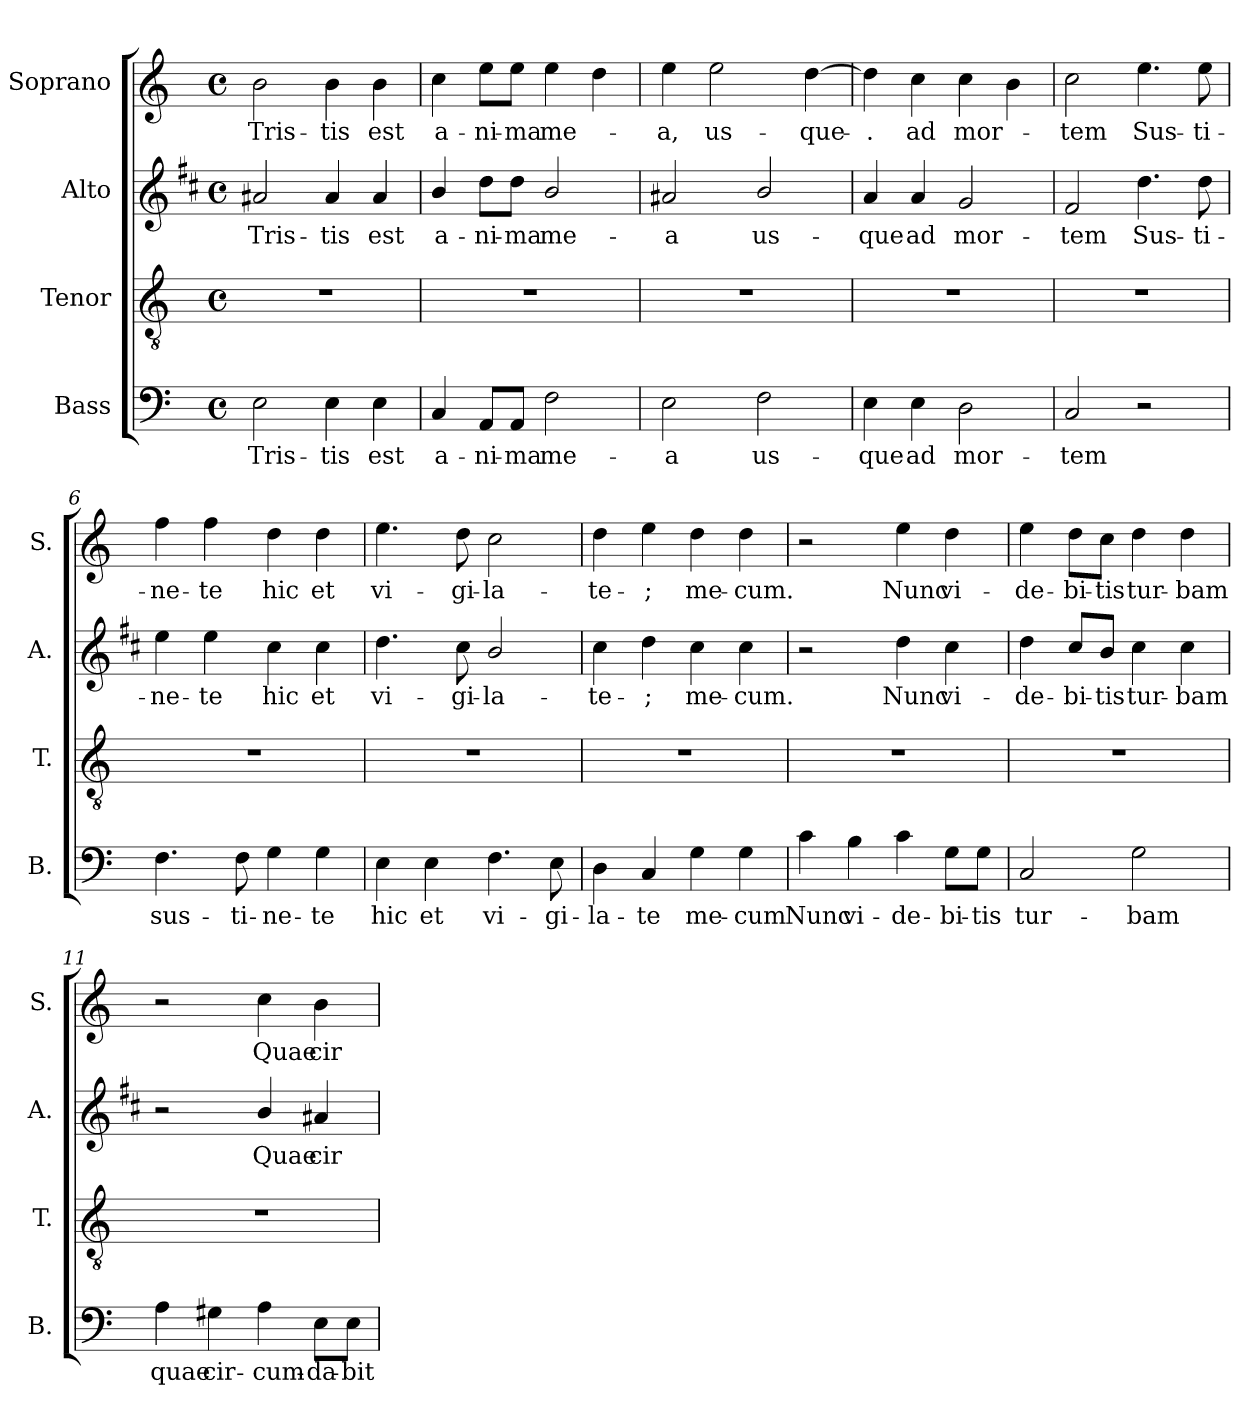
**kern	**text	**kern	**kern	**text	**kern	**text
*part4	*part4	*part3	*part2	*part2	*part1	*part1
*staff4	*staff4	*staff3	*staff2	*staff2	*staff1	*staff1
*I"Bass	*	*I"Tenor	*I"Alto	*	*I"Soprano	*
*I'B.	*	*I'T.	*I'A.	*	*I'S.	*
*clefF4	*	*clefGv2	*clefG2	*	*clefG2	*
*	*	*	*ITrd1c2	*	*	*
*k[]	*	*k[]	*k[]	*	*k[]	*
*M4/4	*	*M4/4	*M4/4	*	*M4/4	*
*met(c)	*	*met(c)	*met(c)	*	*met(c)	*
=1	=1	=1	=1	=1	=1	=1
!	!LO:LY:b	!	!	!LO:LY:b	!	!LO:LY:b
2E\	Tris-	1r	2g#X/	Tris-	2b\	Tris-
!	!LO:LY:b	!	!	!LO:LY:b	!	!LO:LY:b
4E\	-tis	.	4g#/	-tis	4b\	-tis
!	!LO:LY:b	!	!	!LO:LY:b	!	!LO:LY:b
4E\	est	.	4g#/	est	4b\	est
=2	=2	=2	=2	=2	=2	=2
!	!LO:LY:b	!	!	!LO:LY:b	!	!LO:LY:b
4C/	a-	1r	4a/	a-	4cc\	a-
!	!LO:LY:b	!	!	!LO:LY:b	!	!LO:LY:b
8AA/L	-ni-	.	8cc\L	-ni-	8ee\L	-ni-
!	!LO:LY:b	!	!	!LO:LY:b	!	!LO:LY:b
8AA/J	-ma	.	8cc\J	-ma	8ee\J	-ma
!	!LO:LY:b	!	!	!LO:LY:b	!	!LO:LY:b
2F\	me-	.	2a/	me-	4ee\	me-
.	.	.	.	.	4dd\	.
=3	=3	=3	=3	=3	=3	=3
!	!LO:LY:b	!	!	!LO:LY:b	!	!LO:LY:b
2E\	-a	1r	2g#X/	-a	4ee\	-a,
!	!	!	!	!	!	!LO:LY:b
.	.	.	.	.	2ee\	us-
!	!LO:LY:b	!	!	!LO:LY:b	!	!
2F\	us-	.	2a/	us-	.	.
!	!	!	!	!	!	!LO:LY:b
.	.	.	.	.	[4dd\	-que-
=4	=4	=4	=4	=4	=4	=4
!	!LO:LY:b	!	!	!LO:LY:b	!	!LO:LY:b
4E\	-que	1r	4g/	-que	4dd\]	-.
!	!LO:LY:b	!	!	!LO:LY:b	!	!LO:LY:b
4E\	ad	.	4g/	ad	4cc\	-ad
!	!LO:LY:b	!	!	!LO:LY:b	!	!LO:LY:b
2D\	mor-	.	2f/	mor-	4cc\	mor-
.	.	.	.	.	4b\	.
=5	=5	=5	=5	=5	=5	=5
!	!LO:LY:b	!	!	!LO:LY:b	!	!LO:LY:b
2C/	-tem	1r	2e/	-tem	2cc\	-tem
!	!	!	!	!LO:LY:b	!	!LO:LY:b
2r	.	.	4.cc\	Sus-	4.ee\	Sus-
!	!	!	!	!LO:LY:b	!	!LO:LY:b
.	.	.	8cc\	-ti-	8ee\	-ti-
!!LO:LB:g=z
=6	=6	=6	=6	=6	=6	=6
!	!LO:LY:b	!	!	!LO:LY:b	!	!LO:LY:b
4.F\	sus-	1r	4dd\	-ne-	4ff\	-ne-
!	!	!	!	!LO:LY:b	!	!LO:LY:b
.	.	.	4dd\	-te	4ff\	-te
!	!LO:LY:b	!	!	!	!	!
8F\	-ti-	.	.	.	.	.
!	!LO:LY:b	!	!	!LO:LY:b	!	!LO:LY:b
4G\	-ne-	.	4b\	hic	4dd\	hic
!	!LO:LY:b	!	!	!LO:LY:b	!	!LO:LY:b
4G\	-te	.	4b\	et	4dd\	et
=7	=7	=7	=7	=7	=7	=7
!	!LO:LY:b	!	!	!LO:LY:b	!	!LO:LY:b
4E\	hic	1r	4.cc\	vi-	4.ee\	vi-
!	!LO:LY:b	!	!	!	!	!
4E\	et	.	.	.	.	.
!	!	!	!	!LO:LY:b	!	!LO:LY:b
.	.	.	8b\	-gi-	8dd\	-gi-
!	!LO:LY:b	!	!	!LO:LY:b	!	!LO:LY:b
4.F\	vi-	.	2a/	-la-	2cc\	-la-
!	!LO:LY:b	!	!	!	!	!
8E\	-gi-	.	.	.	.	.
=8	=8	=8	=8	=8	=8	=8
!	!LO:LY:b	!	!	!LO:LY:b	!	!LO:LY:b
4D\	-la-	1r	4b\	-te-	4dd\	-te-
!	!LO:LY:b	!	!	!LO:LY:b	!	!LO:LY:b
4C/	-te	.	4cc\	-;	4ee\	-;
!	!LO:LY:b	!	!	!LO:LY:b	!	!LO:LY:b
4G\	me-	.	4b\	me-	4dd\	me-
!	!LO:LY:b	!	!	!LO:LY:b	!	!LO:LY:b
4G\	-cum	.	4b\	-cum.	4dd\	-cum.
=9	=9	=9	=9	=9	=9	=9
!	!LO:LY:b	!	!	!	!	!
4c\	Nunc	1r	2r	.	2r	.
!	!LO:LY:b	!	!	!	!	!
4B\	vi-	.	.	.	.	.
!	!LO:LY:b	!	!	!LO:LY:b	!	!LO:LY:b
4c\	-de-	.	4cc\	Nunc	4ee\	Nunc
!	!LO:LY:b	!	!	!LO:LY:b	!	!LO:LY:b
8G\L	-bi-	.	4b\	vi-	4dd\	vi-
!	!LO:LY:b	!	!	!	!	!
8G\J	-tis	.	.	.	.	.
!!LO:LB:g=z
=10	=10	=10	=10	=10	=10	=10
!	!LO:LY:b	!	!	!LO:LY:b	!	!LO:LY:b
2C/	tur-	1r	4cc\	-de-	4ee\	-de-
!	!	!	!	!LO:LY:b	!	!LO:LY:b
.	.	.	8b/L	-bi-	8dd\L	-bi-
!	!	!	!	!LO:LY:b	!	!LO:LY:b
.	.	.	8a/J	-tis	8cc\J	-tis
!	!LO:LY:b	!	!	!LO:LY:b	!	!LO:LY:b
2G\	-bam	.	4b\	tur-	4dd\	tur-
!	!	!	!	!LO:LY:b	!	!LO:LY:b
.	.	.	4b\	-bam	4dd\	-bam
=11	=11	=11	=11	=11	=11	=11
!	!LO:LY:b	!	!	!	!	!
4A\	quae	1r	2r	.	2r	.
!	!LO:LY:b	!	!	!	!	!
4G#X\	cir-	.	.	.	.	.
!	!LO:LY:b	!	!	!LO:LY:b	!	!LO:LY:b
4A\	-cum-	.	4a/	Quae	4cc\	Quae
!	!LO:LY:b	!	!	!LO:LY:b	!	!LO:LY:b
8E\L	-da-	.	4g#X/	cir-	4b\	cir-
!	!LO:LY:b	!	!	!	!	!
8E\J	-bit	.	.	.	.	.
=	=	=	=	=	=	=
*-	*-	*-	*-	*-	*-	*-
